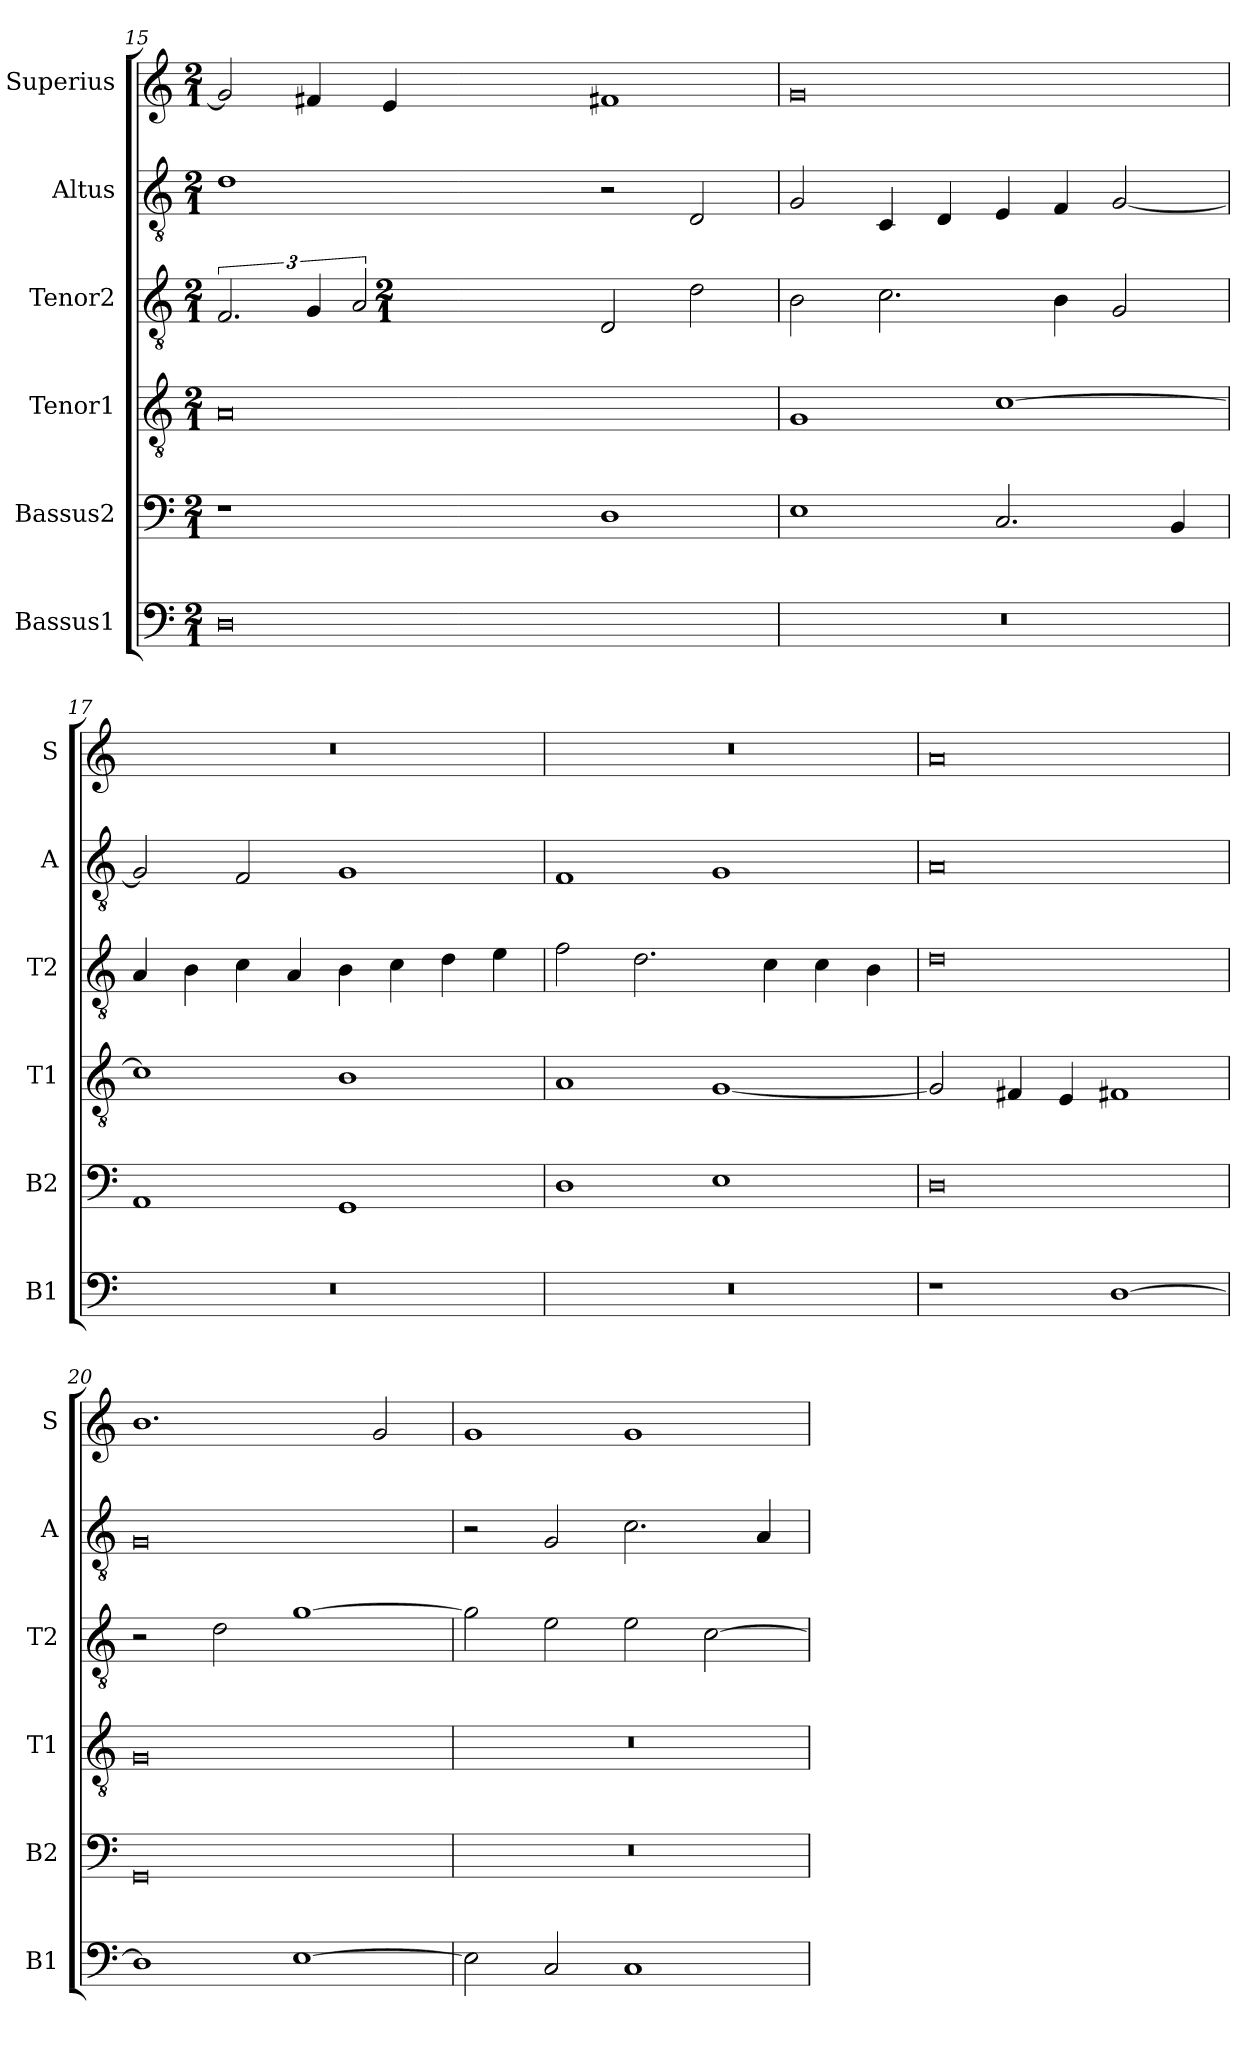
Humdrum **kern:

**kern	**kern	**kern	**kern	**kern	**kern
*part6	*part5	*part4	*part3	*part2	*part1
*staff6	*staff5	*staff4	*staff3	*staff2	*staff1
*I"Bassus1	*I"Bassus2	*I"Tenor1	*I"Tenor2	*I"Altus	*I"Superius
*I'B1	*I'B2	*I'T1	*I'T2	*I'A	*I'S
*clefF4	*clefF4	*clefGv2	*clefGv2	*clefGv2	*clefG2
*k[]	*k[]	*k[]	*k[]	*k[]	*k[]
*M2/1	*M2/1	*M2/1	*M2/1	*M2/1	*M2/1
=15	=15	=15	=15	=15	=15
0D	1r	0A	3.F/	1d	2g/]
.	.	.	6G/	.	4f#X/
.	.	.	3A/	.	.
.	.	.	.	.	4e/
*	*	*	*M2/1	*	*
.	1D	.	2D/	2r	1f#X
.	.	.	2d\	2D/	.
=16	=16	=16	=16	=16	=16
0r	1E	1G	2B\	2G/	0g
.	.	.	2.c\	4C/	.
.	.	.	.	4D/	.
.	2.C/	[1c	.	4E/	.
.	.	.	4B\	4F/	.
.	.	.	2G/	[2G/	.
.	4BB/	.	.	.	.
=17	=17	=17	=17	=17	=17
0r	1AA	1c]	4A/	2G/]	0r
.	.	.	4B\	.	.
.	.	.	4c\	2F/	.
.	.	.	4A/	.	.
.	1GG	1B	4B\	1G	.
.	.	.	4c\	.	.
.	.	.	4d\	.	.
.	.	.	4e\	.	.
=18	=18	=18	=18	=18	=18
0r	1D	1A	2f\	1F	0r
.	.	.	2.d\	.	.
.	1E	[1G	.	1G	.
.	.	.	4c\	.	.
.	.	.	4c\	.	.
.	.	.	4B\	.	.
=19	=19	=19	=19	=19	=19
1r	0D	2G/]	0d	0A	0a
.	.	4F#X/	.	.	.
.	.	4E/	.	.	.
[1D	.	1F#X	.	.	.
=20	=20	=20	=20	=20	=20
1D]	0GG	0G	2r	0G	1.b
.	.	.	2d\	.	.
[1E	.	.	[1g	.	.
.	.	.	.	.	2g/
=21	=21	=21	=21	=21	=21
2E\]	0r	0r	2g\]	2r	1g
2C/	.	.	2e\	2G/	.
1C	.	.	2e\	2.c\	1g
.	.	.	[2c\	.	.
.	.	.	.	4A/	.
=	=	=	=	=	=
*-	*-	*-	*-	*-	*-
